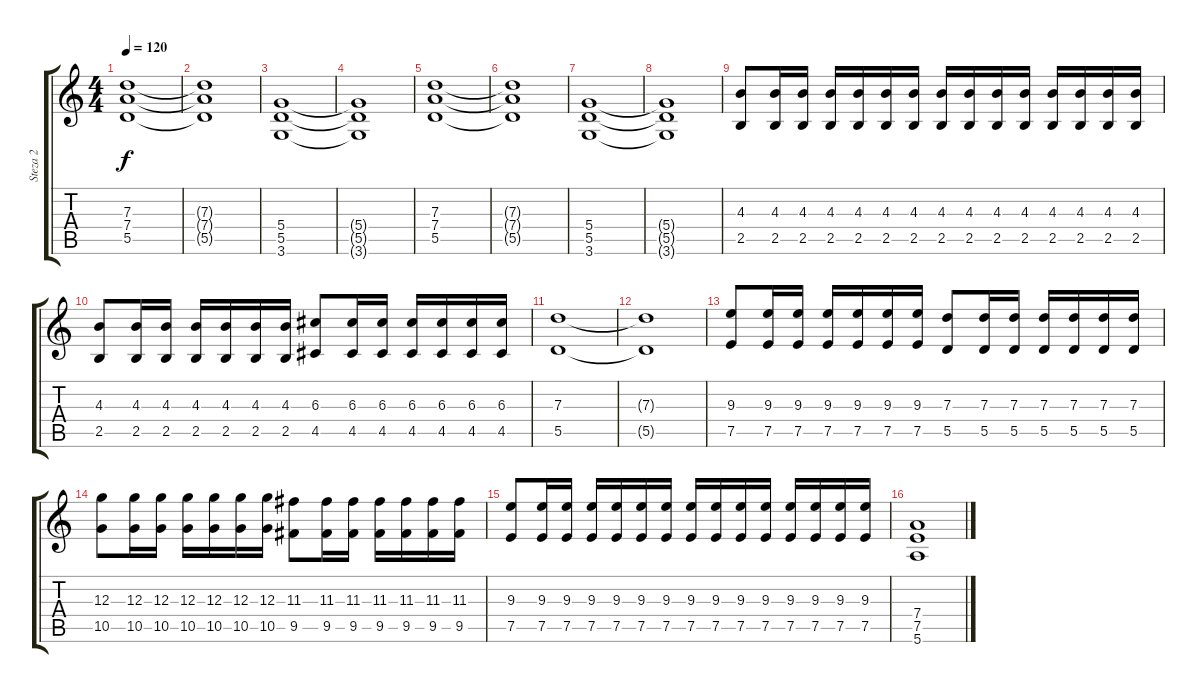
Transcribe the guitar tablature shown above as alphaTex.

\track ("Steza 2" "Steza 2") {instrument distortionguitar}
\staff {score tabs}
\tuning (E4 B3 G3 D3 A2 E2) {hide}
\ts (4 4)
\tempo 120
\clef g2
\ks c
(7.3 7.4 5.5).1{dy f instrument distortionguitar} |
(7.3{t} 7.4{t} 5.5{t}).1 |
(5.4 5.5 3.6).1 |
(5.4{t} 5.5{t} 3.6{t}).1 |
(7.3 7.4 5.5).1 |
(7.3{t} 7.4{t} 5.5{t}).1 |
(5.4 5.5 3.6).1 |
(5.4{t} 5.5{t} 3.6{t}).1 |
(4.3 2.5).8 (4.3 2.5).16 (4.3 2.5).16 (4.3 2.5).16 (4.3 2.5).16 (4.3 2.5).16 (4.3 2.5).16 (4.3 2.5).16 (4.3 2.5).16 (4.3 2.5).16 (4.3 2.5).16 (4.3 2.5).16 (4.3 2.5).16 (4.3 2.5).16 (4.3 2.5).16 |
(4.3 2.5).8 (4.3 2.5).16 (4.3 2.5).16 (4.3 2.5).16 (4.3 2.5).16 (4.3 2.5).16 (4.3 2.5).16 (6.3 4.5).8 (6.3 4.5).16 (6.3 4.5).16 (6.3 4.5).16 (6.3 4.5).16 (6.3 4.5).16 (6.3 4.5).16 |
(7.3 5.5).1 |
(7.3{t} 5.5{t}).1 |
(9.3 7.5).8 (9.3 7.5).16 (9.3 7.5).16 (9.3 7.5).16 (9.3 7.5).16 (9.3 7.5).16 (9.3 7.5).16 (7.3 5.5).8 (7.3 5.5).16 (7.3 5.5).16 (7.3 5.5).16 (7.3 5.5).16 (7.3 5.5).16 (7.3 5.5).16 |
(12.3 10.5).8 (12.3 10.5).16 (12.3 10.5).16 (12.3 10.5).16 (12.3 10.5).16 (12.3 10.5).16 (12.3 10.5).16 (11.3 9.5).8 (11.3 9.5).16 (11.3 9.5).16 (11.3 9.5).16 (11.3 9.5).16 (11.3 9.5).16 (11.3 9.5).16 |
(9.3 7.5).8 (9.3 7.5).16 (9.3 7.5).16 (9.3 7.5).16 (9.3 7.5).16 (9.3 7.5).16 (9.3 7.5).16 (9.3 7.5).16 (9.3 7.5).16 (9.3 7.5).16 (9.3 7.5).16 (9.3 7.5).16 (9.3 7.5).16 (9.3 7.5).16 (9.3 7.5).16 |
(7.4 7.5 5.6).1
